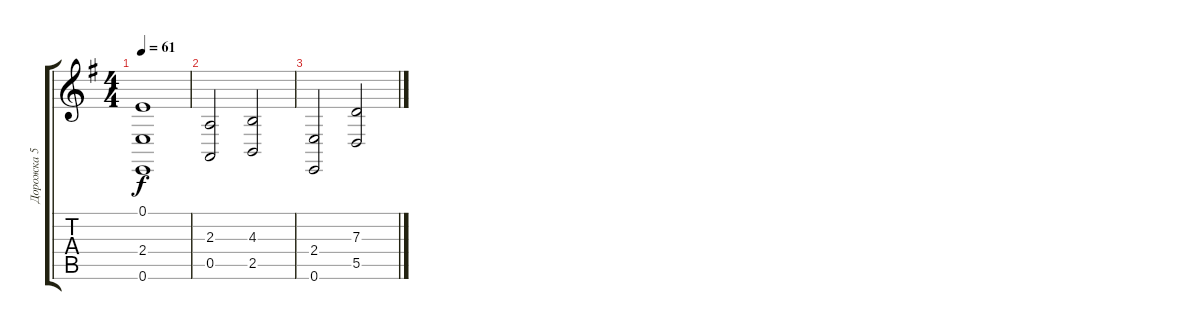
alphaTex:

\track ("Дорожка 5" "Дорожка 5") {instrument tremolostrings}
\staff {score tabs}
\tuning (E4 B3 G3 D3 A2 E2) {hide}
\ts (4 4)
\tempo 61
\clef g2
\ks g
(0.1 2.4 0.6).1{dy f} |
(2.3 0.5).2 (4.3 2.5).2 |
(2.4 0.6).2 (7.3 5.5).2
